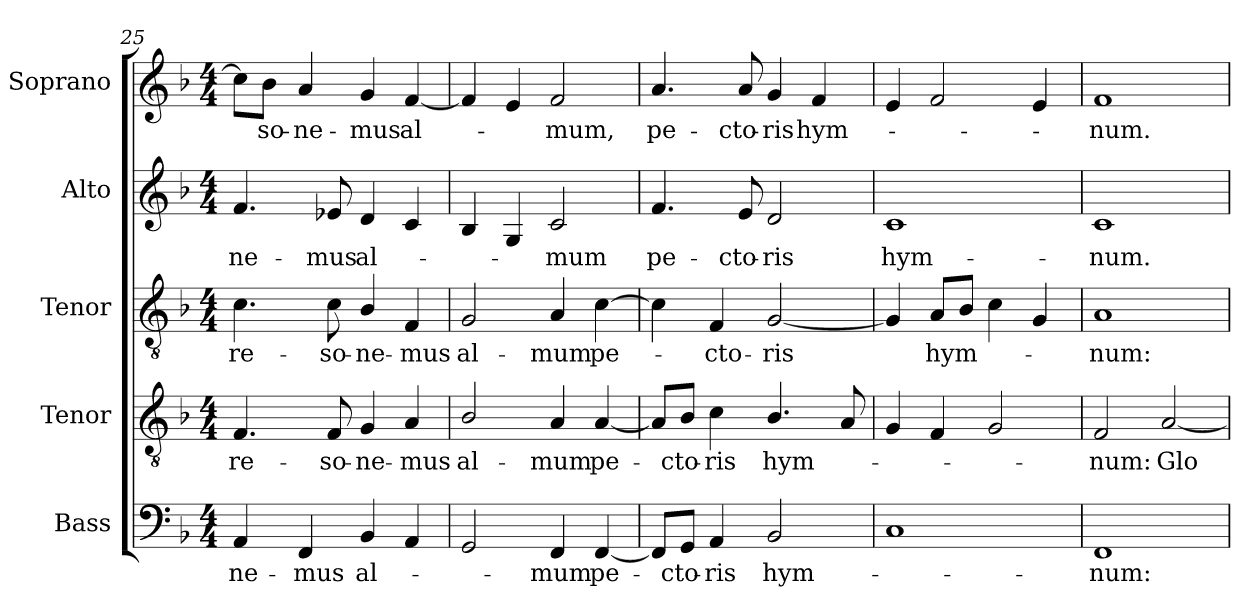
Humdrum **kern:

**kern	**text	**kern	**text	**kern	**text	**kern	**text	**kern	**text
*part5	*part5	*part4	*part4	*part3	*part3	*part2	*part2	*part1	*part1
*staff5	*staff5	*staff4	*staff4	*staff3	*staff3	*staff2	*staff2	*staff1	*staff1
*I"Bass	*	*I"Tenor	*	*I"Tenor	*	*I"Alto	*	*I"Soprano	*
*I'B.	*	*I'T.	*	*I'T.	*	*I'A.	*	*I'S.	*
!!LO:LB:g=z
*clefF4	*	*clefGv2	*	*clefGv2	*	*clefG2	*	*clefG2	*
*	*	*ITrd7c12	*	*ITrd7c12	*	*	*	*	*
*k[b-]	*	*k[b-]	*	*k[b-]	*	*k[b-]	*	*k[b-]	*
*F:	*	*F:	*	*F:	*	*F:	*	*F:	*
*M4/4	*	*M4/4	*	*M4/4	*	*M4/4	*	*M4/4	*
=25	=25	=25	=25	=25	=25	=25	=25	=25	=25
!	!LO:LY:b:color=#000000	!	!	!	!	!	!	!	!
!	!	!	!LO:LY:b:color=#000000	!	!	!	!	!	!
!	!	!	!	!	!LO:LY:b:color=#000000	!	!	!	!
!	!	!	!	!	!	!	!LO:LY:b:color=#000000	!	!
4AAi/	-ne-	4.FFi/	re-	4.Ci\	re-	4.fi/	-ne-	8cci\L]	.
!	!	!	!	!	!	!	!	!	!LO:LY:b:color=#000000
.	.	.	.	.	.	.	.	8b-i\J	-so-
!	!LO:LY:b:color=#000000	!	!	!	!	!	!	!	!
!	!	!	!	!	!	!	!	!	!LO:LY:b:color=#000000
4FFi/	-mus	.	.	.	.	.	.	4ai/	-ne-
!	!	!	!LO:LY:b:color=#000000	!	!	!	!	!	!
!	!	!	!	!	!LO:LY:b:color=#000000	!	!	!	!
!	!	!	!	!	!	!	!LO:LY:b:color=#000000	!	!
.	.	8FFi/	-so-	8Ci\	-so-	8e-Xi/	-mus	.	.
!	!LO:LY:b:color=#000000	!	!	!	!	!	!	!	!
!	!	!	!LO:LY:b:color=#000000	!	!	!	!	!	!
!	!	!	!	!	!LO:LY:b:color=#000000	!	!	!	!
!	!	!	!	!	!	!	!LO:LY:b:color=#000000	!	!
!	!	!	!	!	!	!	!	!	!LO:LY:b:color=#000000
4BB-i/	al-	4GGi/	-ne-	4BB-i/	-ne-	4di/	al-	4gi/	-mus
!	!	!	!LO:LY:b:color=#000000	!	!	!	!	!	!
!	!	!	!	!	!LO:LY:b:color=#000000	!	!	!	!
!	!	!	!	!	!	!	!	!	!LO:LY:b:color=#000000
4AAi/	.	4AAi/	-mus	4FFi/	-mus	4ci/	.	[4fi/	al-
=26	=26	=26	=26	=26	=26	=26	=26	=26	=26
!	!	!	!LO:LY:b:color=#000000	!	!	!	!	!	!
!	!	!	!	!	!LO:LY:b:color=#000000	!	!	!	!
2GGi/	.	2BB-i/	al-	2GGi/	al-	4B-i/	.	4fi/]	.
.	.	.	.	.	.	4Gi/	.	4ei/	.
!	!LO:LY:b:color=#000000	!	!	!	!	!	!	!	!
!	!	!	!LO:LY:b:color=#000000	!	!	!	!	!	!
!	!	!	!	!	!LO:LY:b:color=#000000	!	!	!	!
!	!	!	!	!	!	!	!LO:LY:b:color=#000000	!	!
!	!	!	!	!	!	!	!	!	!LO:LY:b:color=#000000
4FFi/	-mum	4AAi/	-mum	4AAi/	-mum	2ci/	-mum	2fi/	-mum,
!	!LO:LY:b:color=#000000	!	!	!	!	!	!	!	!
!	!	!	!LO:LY:b:color=#000000	!	!	!	!	!	!
!	!	!	!	!	!LO:LY:b:color=#000000	!	!	!	!
[4FFi/	pe-	[4AAi/	pe-	[4Ci\	pe-	.	.	.	.
=27	=27	=27	=27	=27	=27	=27	=27	=27	=27
!	!	!	!	!	!	!	!LO:LY:b:color=#000000	!	!
!	!	!	!	!	!	!	!	!	!LO:LY:b:color=#000000
8FFi/L]	.	8AAi/L]	.	4Ci\]	.	4.fi/	pe-	4.ai/	pe-
!	!LO:LY:b:color=#000000	!	!	!	!	!	!	!	!
!	!	!	!LO:LY:b:color=#000000	!	!	!	!	!	!
8GGi/J	-cto-	8BB-i/J	-cto-	.	.	.	.	.	.
!	!LO:LY:b:color=#000000	!	!	!	!	!	!	!	!
!	!	!	!LO:LY:b:color=#000000	!	!	!	!	!	!
!	!	!	!	!	!LO:LY:b:color=#000000	!	!	!	!
4AAi/	-ris	4Ci\	-ris	4FFi/	-cto-	.	.	.	.
!	!	!	!	!	!	!	!LO:LY:b:color=#000000	!	!
!	!	!	!	!	!	!	!	!	!LO:LY:b:color=#000000
.	.	.	.	.	.	8ei/	-cto-	8ai/	-cto-
!	!LO:LY:b:color=#000000	!	!	!	!	!	!	!	!
!	!	!	!LO:LY:b:color=#000000	!	!	!	!	!	!
!	!	!	!	!	!LO:LY:b:color=#000000	!	!	!	!
!	!	!	!	!	!	!	!LO:LY:b:color=#000000	!	!
!	!	!	!	!	!	!	!	!	!LO:LY:b:color=#000000
2BB-i/	hym-	4.BB-i/	hym-	[2GGi/	-ris	2di/	-ris	4gi/	-ris
!	!	!	!	!	!	!	!	!	!LO:LY:b:color=#000000
.	.	.	.	.	.	.	.	4fi/	hym-
.	.	8AAi/	.	.	.	.	.	.	.
=28	=28	=28	=28	=28	=28	=28	=28	=28	=28
!	!	!	!	!	!	!	!LO:LY:b:color=#000000	!	!
1Ci	.	4GGi/	.	4GGi/]	.	1ci	hym-	4ei/	.
!	!	!	!	!	!LO:LY:b:color=#000000	!	!	!	!
.	.	4FFi/	.	8AAi/L	hym-	.	.	2fi/	.
.	.	.	.	8BB-i/J	.	.	.	.	.
.	.	2GGi/	.	4Ci\	.	.	.	.	.
.	.	.	.	4GGi/	.	.	.	4ei/	.
=29	=29	=29	=29	=29	=29	=29	=29	=29	=29
!	!LO:LY:b:color=#000000	!	!	!	!	!	!	!	!
!	!	!	!LO:LY:b:color=#000000	!	!	!	!	!	!
!	!	!	!	!	!LO:LY:b:color=#000000	!	!	!	!
!	!	!	!	!	!	!	!LO:LY:b:color=#000000	!	!
!	!	!	!	!	!	!	!	!	!LO:LY:b:color=#000000
1FFi	-num:	2FFi/	-num:	1AAi	-num:	1ci	-num.	1fi	-num.
!	!	!	!LO:LY:b:color=#000000	!	!	!	!	!	!
.	.	[2AAi/	Glo-	.	.	.	.	.	.
=	=	=	=	=	=	=	=	=	=
*-	*-	*-	*-	*-	*-	*-	*-	*-	*-
